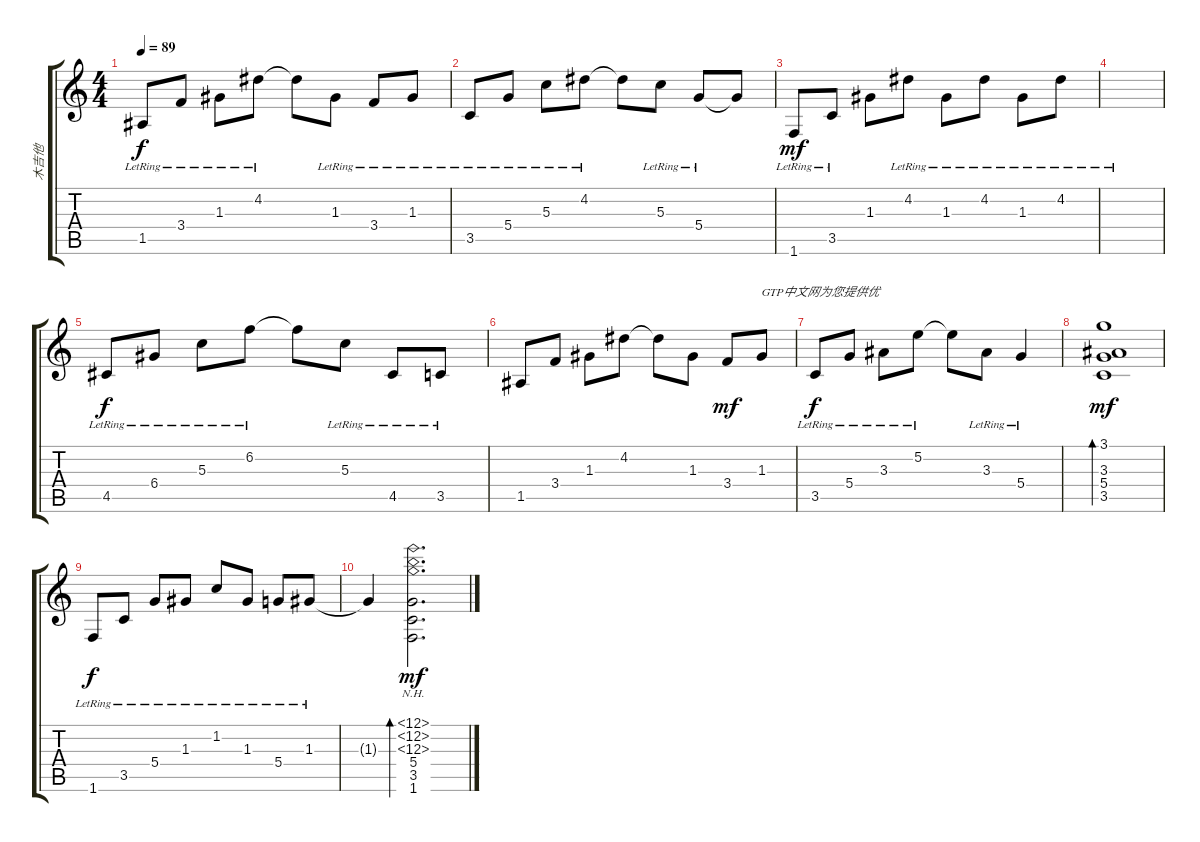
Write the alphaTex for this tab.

\track ("木吉他" "木吉他") {instrument acousticguitarsteel}
\staff {score tabs}
\tuning (E4 B3 G3 D3 A2 E2) {hide}
\ts (4 4)
\tempo 89
\clef g2
\ks c
1.5{lr}.8{dy f} 3.4{lr}.8 1.3{lr}.8 4.2{lr}.8 4.2{t}.8 1.3{lr}.8 3.4{lr}.8 1.3{lr}.8 |
3.5{lr}.8 5.4{lr}.8 5.3{lr}.8 4.2{lr}.8 4.2{t}.8 5.3{lr}.8 5.4{lr}.8 5.4{t}.8 |
1.6{lr}.8{dy mf} 3.5{lr}.8 1.3.8 4.2{lr}.8 1.3{lr}.8 4.2{lr}.8 1.3{lr}.8 4.2{lr}.8 |
|
4.5{lr}.8{dy f} 6.4{lr}.8 5.3{lr}.8 6.2{lr}.8 6.2{t}.8 5.3{lr}.8 4.5{lr}.8 3.5{lr}.8 |
1.5.8 3.4.8 1.3.8 4.2.8 4.2{t}.8 1.3.8 3.4.8{dy mf} 1.3.8{txt "GTP中文网为您提供优"} |
3.5{lr}.8{dy f} 5.4{lr}.8 3.3{lr}.8 5.2{lr}.8 5.2{t}.8 3.3{lr}.8 5.4{lr}.4 |
(3.1 3.3 5.4 3.5).1{bd 240 dy mf} |
1.6{lr}.8{dy f} 3.5{lr}.8 5.4{lr}.8 1.3{lr}.8 1.2{lr}.8 1.3{lr}.8 5.4{lr}.8 1.3{lr}.8 |
1.3{t}.4 (1.1{nh} 1.2{nh} 1.3{nh} 5.4 3.5 1.6).2{d bd 240 dy mf}
